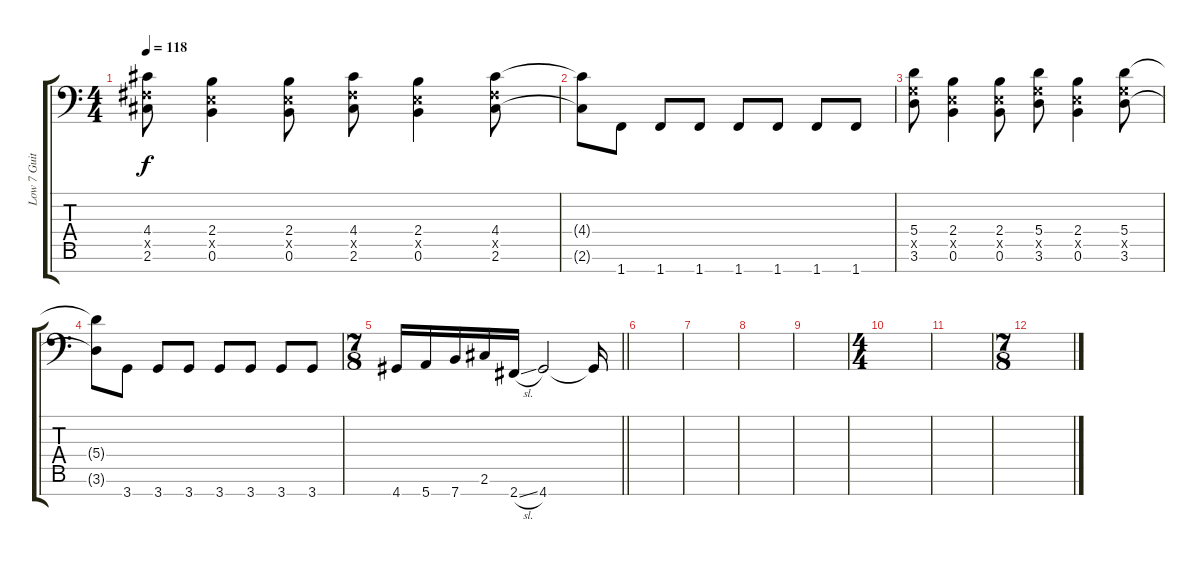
\track ("Low 7 Guitar #1" "Low 7 Guit") {instrument distortionguitar}
\staff {score tabs}
\tuning (B3 G3 D3 A2 D2 B1 E1) {hide}
\ts (4 4)
\tempo 118
\clef f4
\ks c
(4.4 4.5{x} 2.6).8{dy f} (2.4 2.5{x} 0.6).4 (2.4 2.5{x} 0.6).8 (4.4 4.5{x} 2.6).8 (2.4 2.5{x} 0.6).4 (4.4 4.5{x} 2.6).8 |
(4.4{t} 2.6{t}).8 1.7.8 1.7.8 1.7.8 1.7.8 1.7.8 1.7.8 1.7.8 |
(5.4 5.5{x} 3.6).8 (2.4 2.5{x} 0.6).4 (2.4 2.5{x} 0.6).8 (5.4 5.5{x} 3.6).8 (2.4 2.5{x} 0.6).4 (5.4 5.5{x} 3.6).8 |
(5.4{t} 3.6{t}).8 3.7.8 3.7.8 3.7.8 3.7.8 3.7.8 3.7.8 3.7.8 |
\ts (7 8)
\barLineRight lightlight
4.7.16 5.7.16 7.7.16 2.6.16 2.7{sl}.16 4.7.2 4.7{t}.16 |
\section ("" "")
|
|
|
|
\ts (4 4)
|
|
\ts (7 8)
